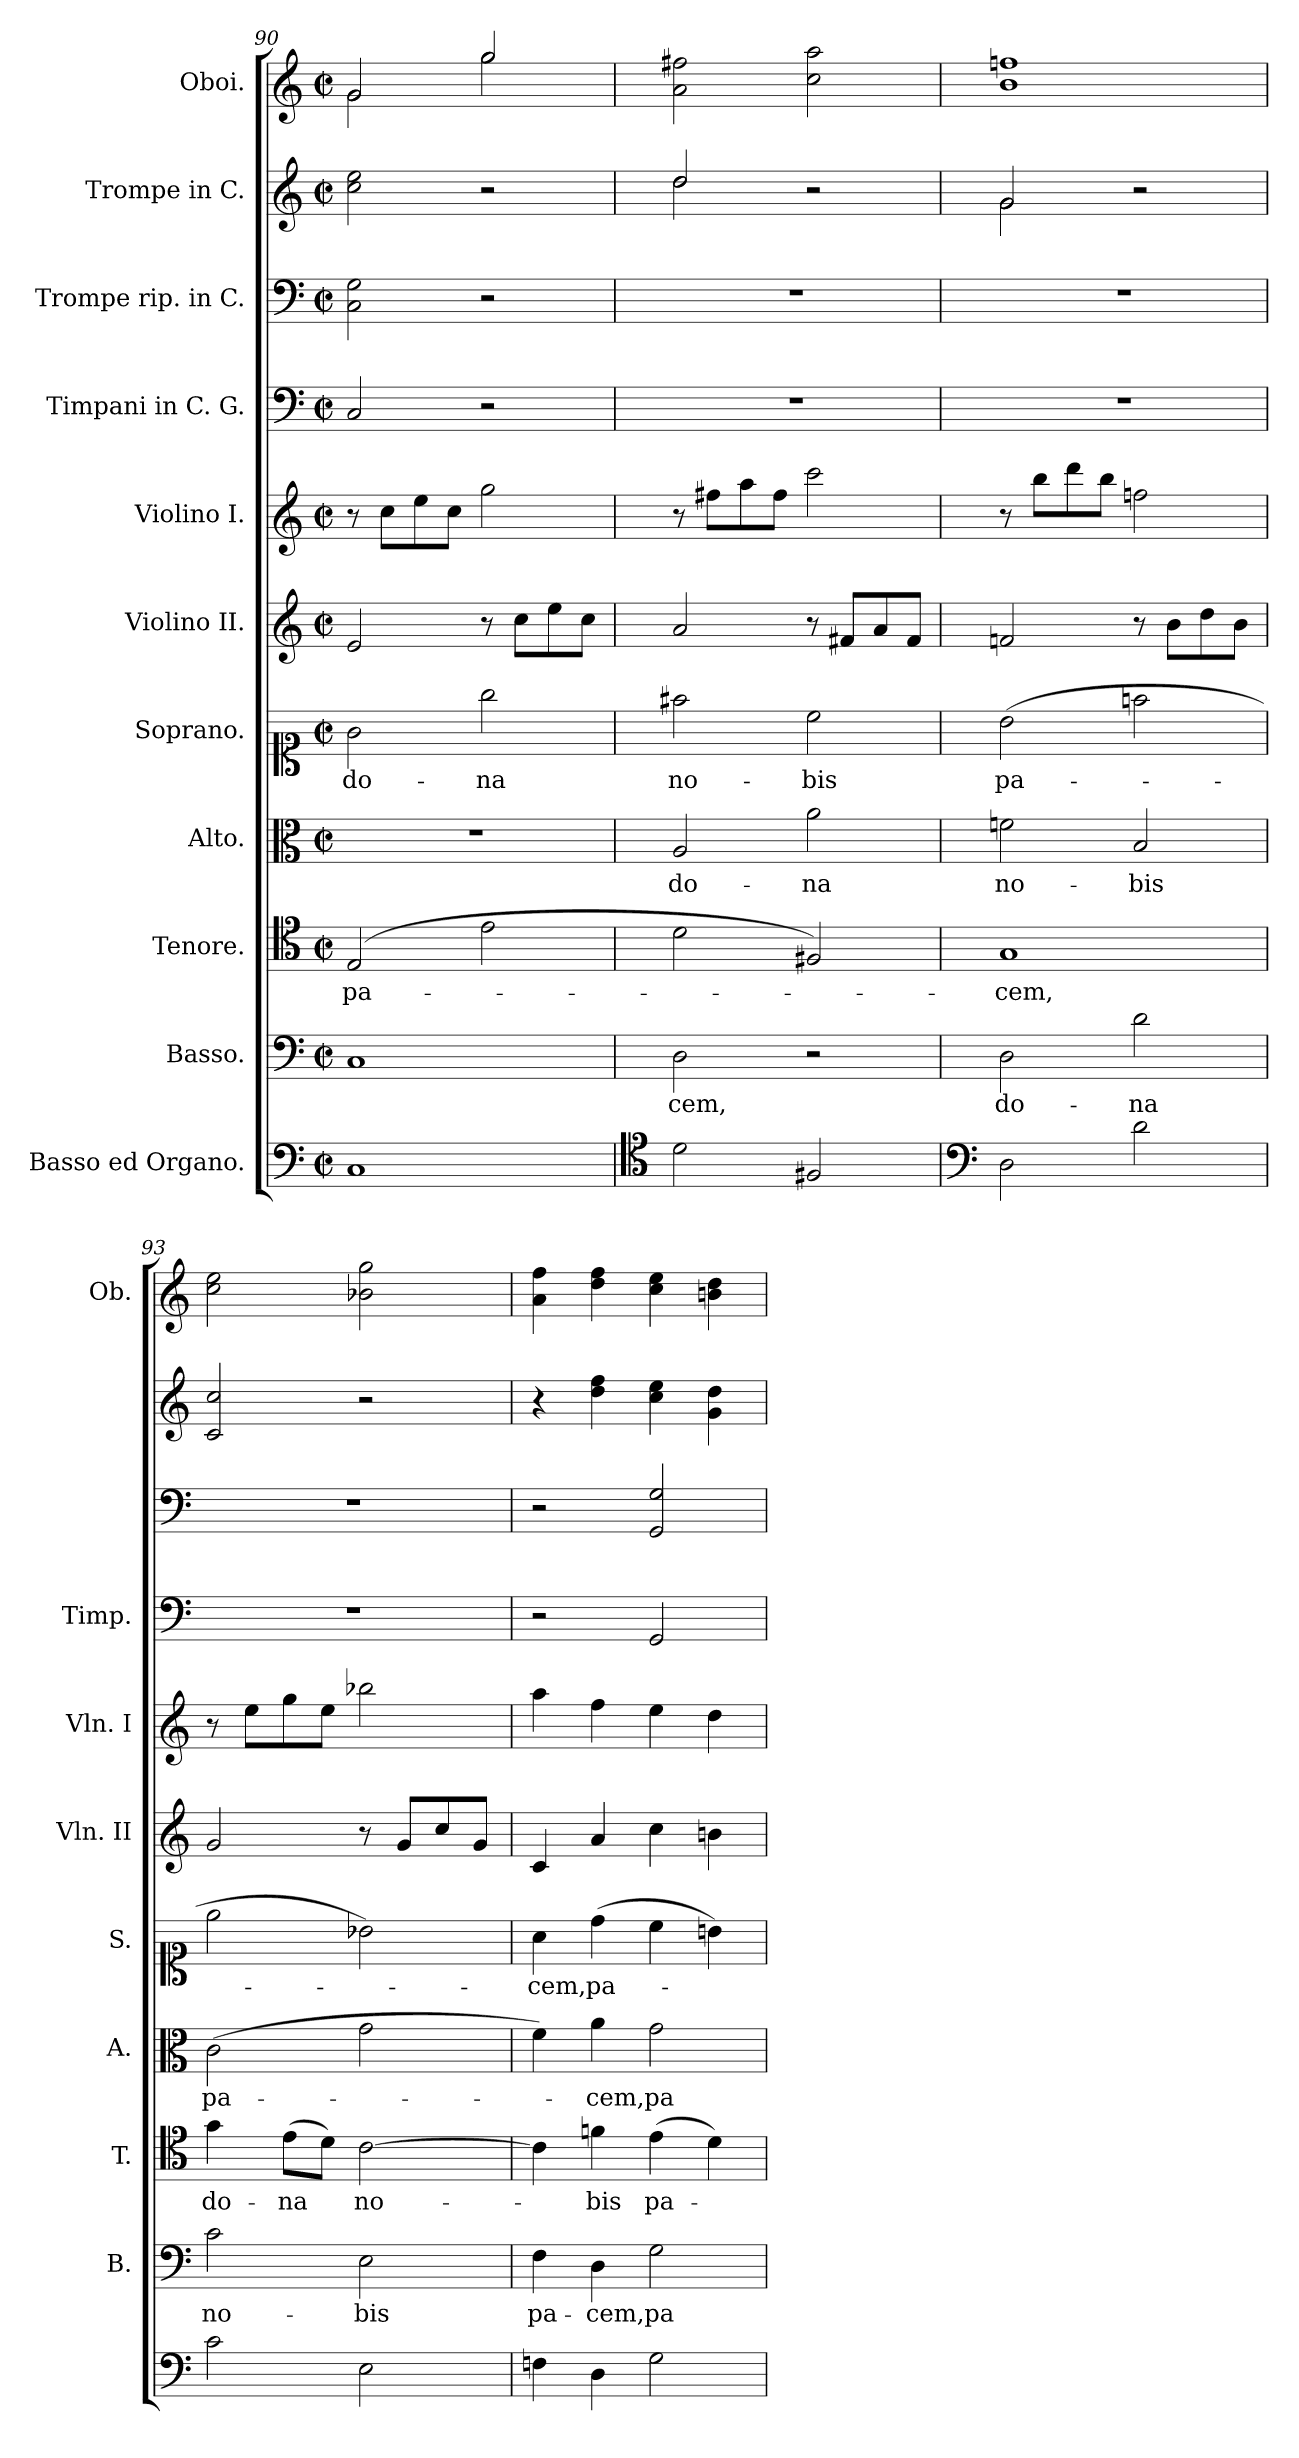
**kern	**kern	**text	**kern	**text	**kern	**text	**kern	**text	**kern	**kern	**kern	**kern	**kern	**kern
*part11	*part10	*part10	*part9	*part9	*part8	*part8	*part7	*part7	*part6	*part5	*part4	*part3	*part2	*part1
*staff11	*staff10	*staff10	*staff9	*staff9	*staff8	*staff8	*staff7	*staff7	*staff6	*staff5	*staff4	*staff3	*staff2	*staff1
*I"Basso ed  Organo.	*I"Basso.	*	*I"Tenore.	*	*I"Alto.	*	*I"Soprano.	*	*I"Violino II.	*I"Violino I.	*I"Timpani in C. G.	*I"Trompe rip. in C.	*I"Trompe in C.	*I"Oboi.
*	*I'B.	*	*I'T.	*	*I'A.	*	*I'S.	*	*I'Vln. II	*I'Vln. I	*I'Timp.	*	*	*I'Ob.
*clefF4	*clefF4	*	*clefC4	*	*clefC3	*	*clefC1	*	*clefG2	*clefG2	*clefF4	*clefF4	*clefG2	*clefG2
*k[]	*k[]	*	*k[]	*	*k[]	*	*k[]	*	*k[]	*k[]	*k[]	*k[]	*k[]	*k[]
*M2/2	*M2/2	*	*M2/2	*	*M2/2	*	*M2/2	*	*M2/2	*M2/2	*M2/2	*M2/2	*M2/2	*M2/2
*met(c|)	*met(c|)	*	*met(c|)	*	*met(c|)	*	*met(c|)	*	*met(c|)	*met(c|)	*met(c|)	*met(c|)	*met(c|)	*met(c|)
=90	=90	=90	=90	=90	=90	=90	=90	=90	=90	=90	=90	=90	=90	=90
!	!	!	!	!LO:LY:b	!	!	!	!LO:LY:b	!	!	!	!	!	!
*	*	*	*	*	*	*	*	*	*	*	*	*	*	*^
1C	1C	.	(>2E/	pa-	1r	.	2g\	do-	2e/	8r	2C/	2C\ 2G\	2cc\ 2ee\	2g/	2g\
.	.	.	.	.	.	.	.	.	.	8cc\L	.	.	.	.	.
.	.	.	.	.	.	.	.	.	.	8ee\	.	.	.	.	.
.	.	.	.	.	.	.	.	.	.	8cc\J	.	.	.	.	.
!	!	!	!	!	!	!	!	!LO:LY:b	!	!	!	!	!	!	!
.	.	.	2e\	.	.	.	2gg\	-na	8r	2gg\	2r	2r	2r	2gg/	2gg\
.	.	.	.	.	.	.	.	.	8cc\L	.	.	.	.	.	.
.	.	.	.	.	.	.	.	.	8ee\	.	.	.	.	.	.
.	.	.	.	.	.	.	.	.	8cc\J	.	.	.	.	.	.
*	*	*	*	*	*	*	*	*	*	*	*	*	*	*v	*v
=91	=91	=91	=91	=91	=91	=91	=91	=91	=91	=91	=91	=91	=91	=91
*clefC4	*	*	*	*	*	*	*	*	*	*	*	*	*	*
!	!	!LO:LY:b	!	!	!	!LO:LY:b	!	!LO:LY:b	!	!	!	!	!	!
*	*	*	*	*	*	*	*	*	*	*	*	*	*^	*
2d\	2D\	cem,	2d\	.	2A/	do-	2ff#X\	no-	2a/	8r	1r	1r	2dd/	2dd\	2a\ 2ff#X\
.	.	.	.	.	.	.	.	.	.	8ff#X\L	.	.	.	.	.
.	.	.	.	.	.	.	.	.	.	8aa\	.	.	.	.	.
.	.	.	.	.	.	.	.	.	.	8ff#\J	.	.	.	.	.
!	!	!	!	!	!	!LO:LY:b	!	!LO:LY:b	!	!	!	!	!	!	!
2F#X/	2r	.	2F#X/)	.	2a\	-na	2cc\	-bis	8r	2ccc\	.	.	2r	2ryy	2cc\ 2aa\
.	.	.	.	.	.	.	.	.	8f#X/L	.	.	.	.	.	.
.	.	.	.	.	.	.	.	.	8a/	.	.	.	.	.	.
.	.	.	.	.	.	.	.	.	8f#/J	.	.	.	.	.	.
=92	=92	=92	=92	=92	=92	=92	=92	=92	=92	=92	=92	=92	=92	=92	=92
*clefF4	*	*	*	*	*	*	*	*	*	*	*	*	*	*	*
!	!	!LO:LY:b	!	!LO:LY:b	!	!LO:LY:b	!	!LO:LY:b	!	!	!	!	!	!	!
2D\	2D\	do-	1G	-cem,	2fn\	no-	(>2b\	pa-	2fn/	8r	1r	1r	2g/	2g\	1b 1ffn
.	.	.	.	.	.	.	.	.	.	8bb\L	.	.	.	.	.
.	.	.	.	.	.	.	.	.	.	8ddd\	.	.	.	.	.
.	.	.	.	.	.	.	.	.	.	8bb\J	.	.	.	.	.
!	!	!LO:LY:b	!	!	!	!LO:LY:b	!	!	!	!	!	!	!	!	!
2d\	2d\	-na	.	.	2B/	-bis	2ffn\	.	8r	2ffn\	.	.	2r	2ryy	.
.	.	.	.	.	.	.	.	.	8b\L	.	.	.	.	.	.
.	.	.	.	.	.	.	.	.	8dd\	.	.	.	.	.	.
.	.	.	.	.	.	.	.	.	8b\J	.	.	.	.	.	.
*	*	*	*	*	*	*	*	*	*	*	*	*	*v	*v	*
=93	=93	=93	=93	=93	=93	=93	=93	=93	=93	=93	=93	=93	=93	=93
!	!	!LO:LY:b	!	!LO:LY:b	!	!LO:LY:b	!	!	!	!	!	!	!	!
2c\	2c\	no-	4g\	do-	(>2c\	pa-	2ee\	.	2g/	8r	1r	1r	2c/ 2cc/	2cc\ 2ee\
.	.	.	.	.	.	.	.	.	.	8ee\L	.	.	.	.
!	!	!	!	!LO:LY:b	!	!	!	!	!	!	!	!	!	!
.	.	.	(>8e\L	-na	.	.	.	.	.	8gg\	.	.	.	.
.	.	.	8d\J)	.	.	.	.	.	.	8ee\J	.	.	.	.
!	!	!LO:LY:b	!	!LO:LY:b	!	!	!	!	!	!	!	!	!	!
2E\	2E\	-bis	[2c\	no-	2g\	.	2b-X\)	.	8r	2bb-X\	.	.	2r	2b-X\ 2gg\
.	.	.	.	.	.	.	.	.	8g/L	.	.	.	.	.
.	.	.	.	.	.	.	.	.	8cc/	.	.	.	.	.
.	.	.	.	.	.	.	.	.	8g/J	.	.	.	.	.
=94	=94	=94	=94	=94	=94	=94	=94	=94	=94	=94	=94	=94	=94	=94
!	!	!LO:LY:b	!	!	!	!	!	!LO:LY:b	!	!	!	!	!	!
4Fn\	4F\	pa-	4c\]	.	4f\)	.	4a\	-cem,	4c/	4aa\	2r	2r	4r	4a\ 4ff\
!	!	!LO:LY:b	!	!LO:LY:b	!	!LO:LY:b	!	!LO:LY:b	!	!	!	!	!	!
4D\	4D\	-cem,	4fn\	-bis	4a\	-cem,	(>4dd\	pa-	4a/	4ff\	.	.	4dd\ 4ff\	4dd\ 4ff\
!	!	!LO:LY:b	!	!LO:LY:b	!	!LO:LY:b	!	!	!	!	!	!	!	!
2G\	2G\	pa-	(>4e\	pa-	2g\	pa-	4cc\	.	4cc\	4ee\	2GG/	2GG/ 2G/	4cc\ 4ee\	4cc\ 4ee\
.	.	.	4d\)	.	.	.	4bn\)	.	4bn\	4dd\	.	.	4g\ 4dd\	4bn\ 4dd\
=	=	=	=	=	=	=	=	=	=	=	=	=	=	=
*-	*-	*-	*-	*-	*-	*-	*-	*-	*-	*-	*-	*-	*-	*-
